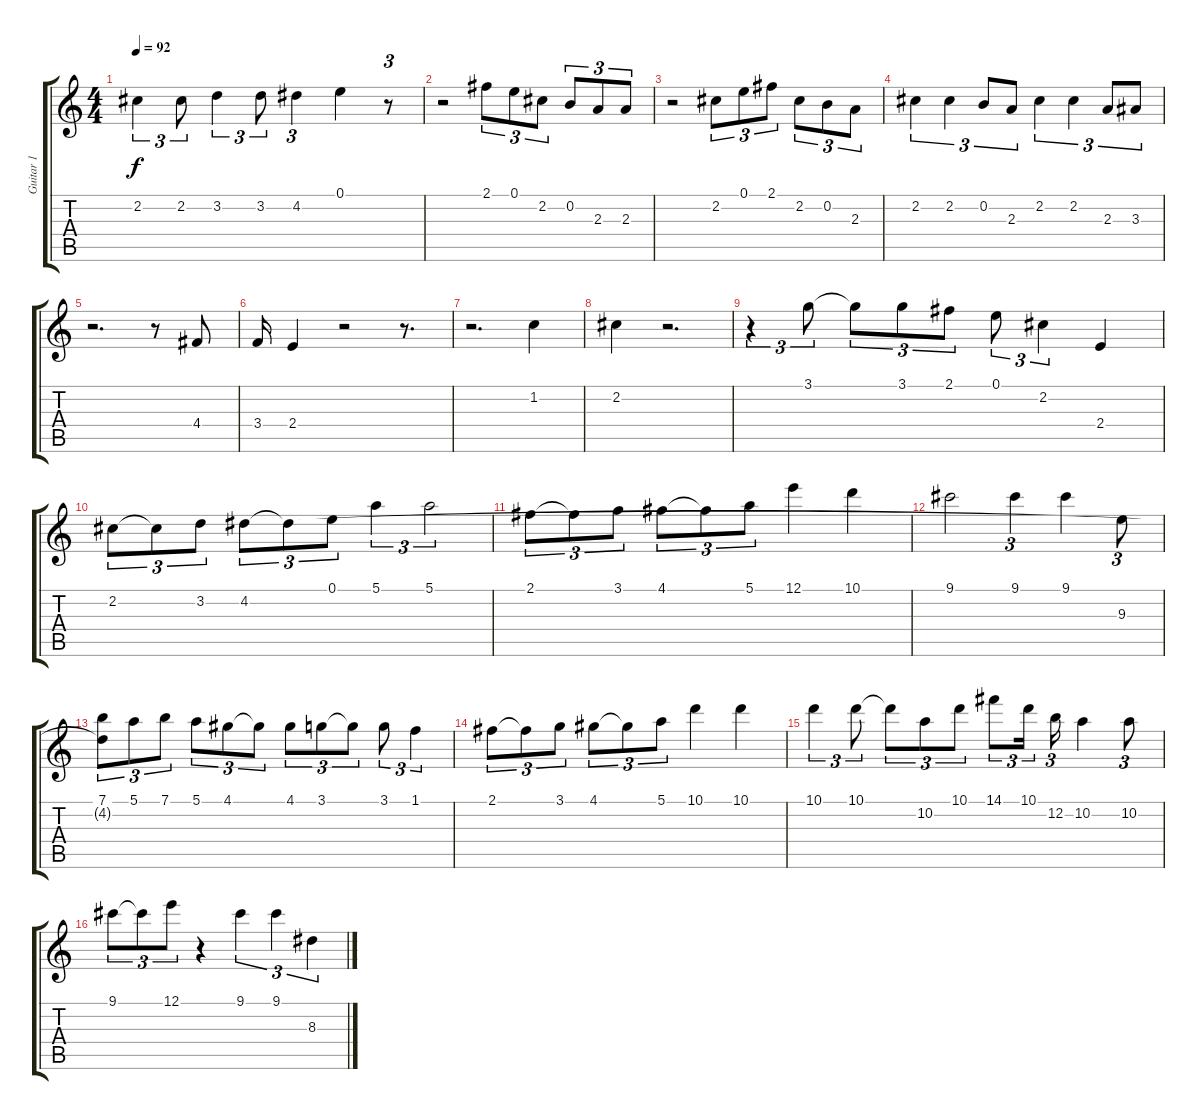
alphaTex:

\track ("Guitar 1" "Guitar 1") {instrument distortionguitar}
\staff {score tabs}
\tuning (E4 B3 G3 D3 A2 E2) {hide}
\ts (4 4)
\tempo 92
\clef g2
\ks c
2.2.4{tu (3 2) dy f} 2.2.8{tu (3 2)} 3.2.4{tu (3 2)} 3.2.8{tu (3 2)} 4.2.4{tu (3 2)} 0.1.4 r.8{tu (3 2)} |
r.2 2.1.8{tu (3 2)} 0.1.8{tu (3 2)} 2.2.8{tu (3 2)} 0.2.8{tu (3 2)} 2.3.8{tu (3 2)} 2.3.8{tu (3 2)} |
r.2 2.2.8{tu (3 2)} 0.1.8{tu (3 2)} 2.1.8{tu (3 2)} 2.2.8{tu (3 2)} 0.2.8{tu (3 2)} 2.3.8{tu (3 2)} |
2.2.4{tu (3 2)} 2.2.4{tu (3 2)} 0.2.8{tu (3 2)} 2.3.8{tu (3 2)} 2.2.4{tu (3 2)} 2.2.4{tu (3 2)} 2.3.8{tu (3 2)} 3.3.8{tu (3 2)} |
r.2{d} r.8 4.4.8 |
3.4.16 2.4.4 r.2 r.8{d} |
r.2{d} 1.2.4 |
2.2.4 r.2{d} |
r.4{tu (3 2)} 3.1.8{tu (3 2) volume 14} 3.1{t}.8{tu (3 2)} 3.1.8{tu (3 2)} 2.1.8{tu (3 2)} 0.1.8{tu (3 2)} 2.2.4{tu (3 2)} 2.4.4 |
2.2.8{tu (3 2)} 2.2{t}.8{tu (3 2)} 3.2.8{tu (3 2)} 4.2.8{tu (3 2)} 4.2{t}.8{tu (3 2)} 0.1.8{tu (3 2)} 5.1.4{tu (3 2)} 5.1.2{tu (3 2)} |
2.1.8{tu (3 2)} 2.1{t}.8{tu (3 2)} 3.1.8{tu (3 2)} 4.1.8{tu (3 2)} 4.1{t}.8{tu (3 2)} 5.1.8{tu (3 2)} 12.1.4 10.1.4 |
9.1.2 9.1.4{tu (3 2)} 9.1.4 9.3.8{tu (3 2)} |
(7.1 4.2{t}).8{tu (3 2)} 5.1.8{tu (3 2)} 7.1.8{tu (3 2)} 5.1.8{tu (3 2)} 4.1.8{tu (3 2)} 4.1{t}.8{tu (3 2)} 4.1.8{tu (3 2)} 3.1.8{tu (3 2)} 3.1{t}.8{tu (3 2)} 3.1.8{tu (3 2)} 1.1.4{tu (3 2)} |
2.1.8{tu (3 2)} 2.1{t}.8{tu (3 2)} 3.1.8{tu (3 2)} 4.1.8{tu (3 2)} 4.1{t}.8{tu (3 2)} 5.1.8{tu (3 2)} 10.1.4 10.1.4 |
10.1.4{tu (3 2)} 10.1.8{tu (3 2)} 10.1{t}.8{tu (3 2)} 10.2.8{tu (3 2)} 10.1.8{tu (3 2)} 14.1.8{tu (3 2)} 10.1.16{tu (3 2)} 12.2.16{tu (3 2)} 10.2.4 10.2.8{tu (3 2)} |
9.1.8{tu (3 2)} 9.1{t}.8{tu (3 2)} 12.1.8{tu (3 2)} r.4 9.1.4{tu (3 2)} 9.1.4{tu (3 2)} 8.3.4{tu (3 2)}
